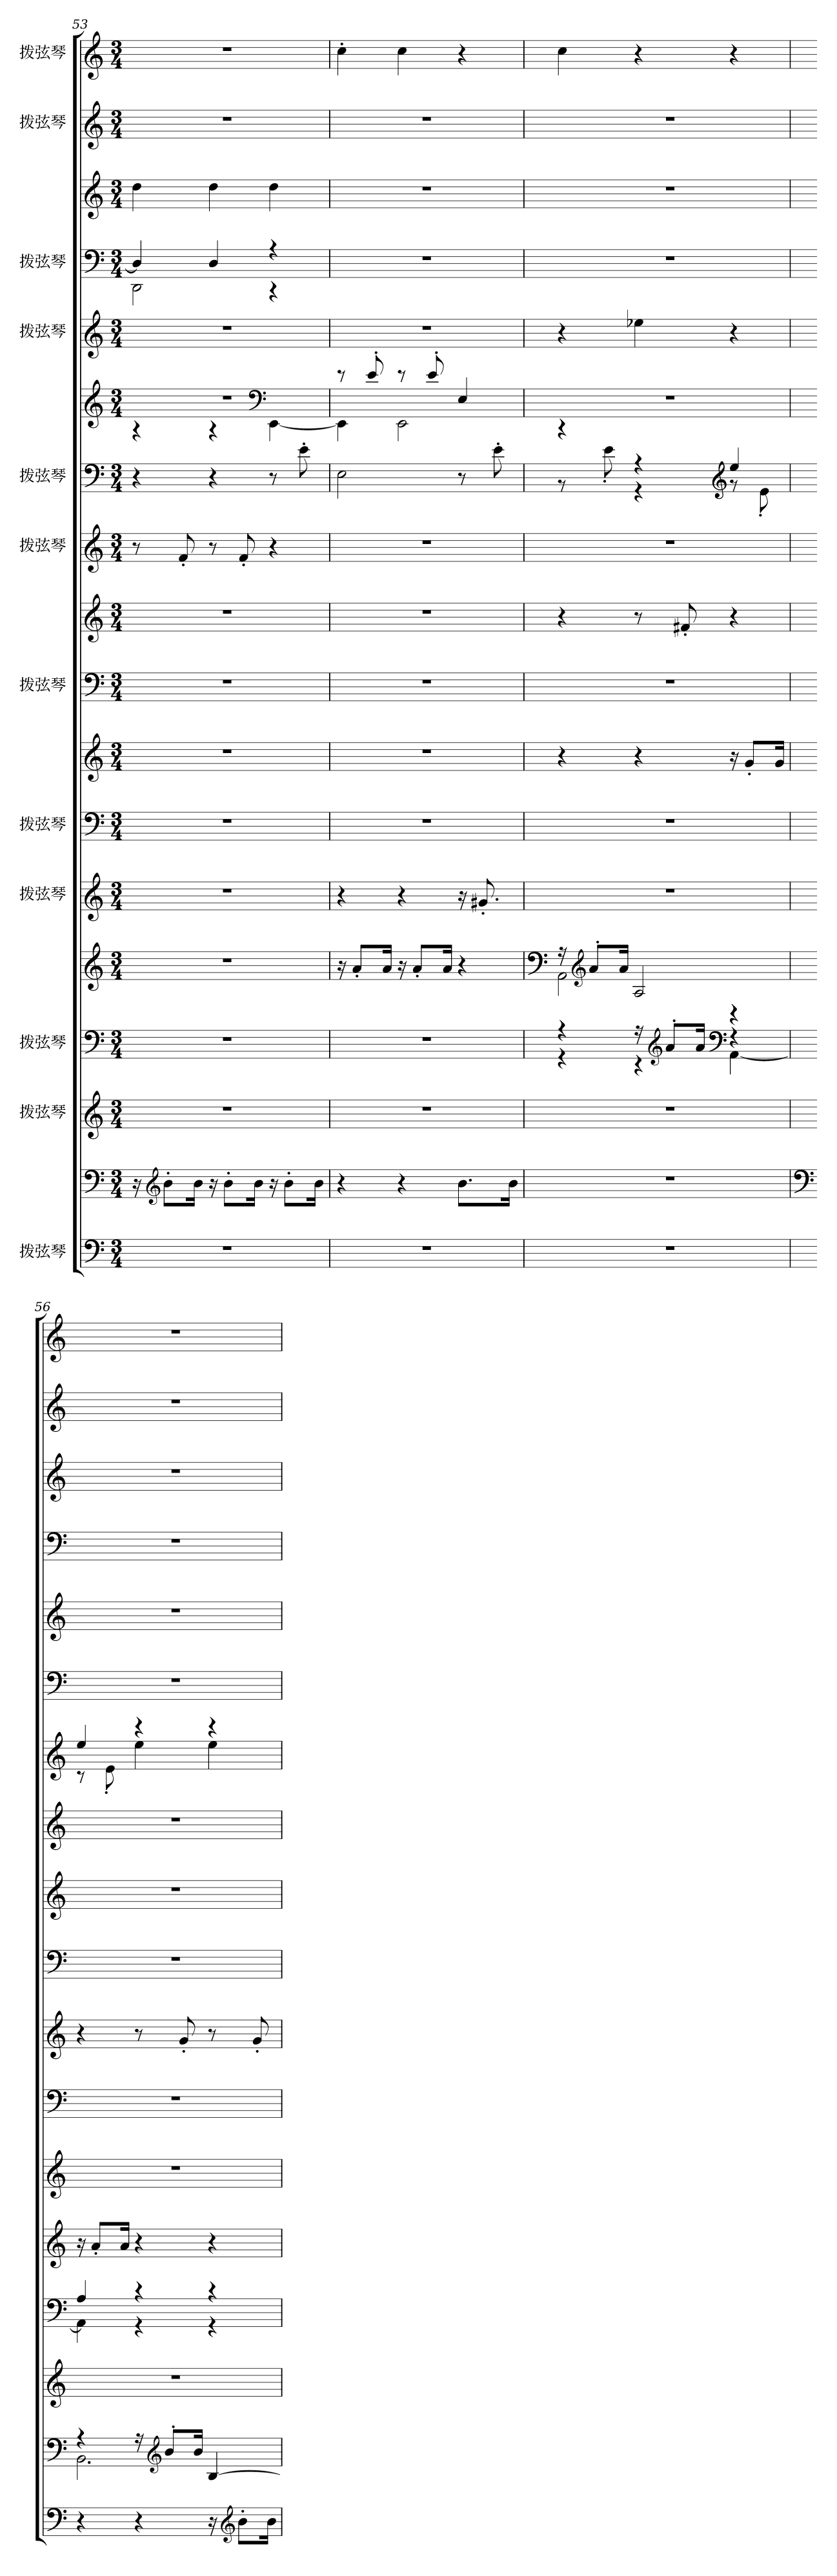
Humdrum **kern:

**kern	**kern	**kern	**kern	**kern	**kern	**kern	**kern	**kern	**kern	**kern	**kern	**kern	**kern	**kern	**kern	**kern	**kern
*part12	*part12	*part11	*part10	*part10	*part9	*part8	*part8	*part7	*part7	*part6	*part5	*part5	*part4	*part3	*part3	*part2	*part1
*staff18	*staff17	*staff16	*staff15	*staff14	*staff13	*staff12	*staff11	*staff10	*staff9	*staff8	*staff7	*staff6	*staff5	*staff4	*staff3	*staff2	*staff1
*I"拨弦琴	*	*I"拨弦琴	*I"拨弦琴	*	*I"拨弦琴	*I"拨弦琴	*	*I"拨弦琴	*	*I"拨弦琴	*I"拨弦琴	*	*I"拨弦琴	*I"拨弦琴	*	*I"拨弦琴	*I"拨弦琴
!!LO:PB:g=z
*clefF4	*clefF4	*clefG2	*clefF4	*clefG2	*clefG2	*clefF4	*clefG2	*clefF4	*clefG2	*clefG2	*clefF4	*clefG2	*clefG2	*clefF4	*clefG2	*clefG2	*clefG2
*k[]	*k[]	*k[]	*k[]	*k[]	*k[]	*k[]	*k[]	*k[]	*k[]	*k[]	*k[]	*k[]	*k[]	*k[]	*k[]	*k[]	*k[]
*M3/4	*M3/4	*M3/4	*M3/4	*M3/4	*M3/4	*M3/4	*M3/4	*M3/4	*M3/4	*M3/4	*M3/4	*M3/4	*M3/4	*M3/4	*M3/4	*M3/4	*M3/4
=53	=53	=53	=53	=53	=53	=53	=53	=53	=53	=53	=53	=53	=53	=53	=53	=53	=53
*	*	*	*	*	*	*	*	*	*	*	*	*^	*	*^	*	*	*
2.r	16r	2.r	2.r	2.r	2.r	2.r	2.r	2.r	2.r	8r	4r	2.r	4r	2.r	4D/]	2DD\	4dd\	2.r	2.r
*	*clefG2	*	*	*	*	*	*	*	*	*	*	*	*	*	*	*	*	*	*
.	8b'\L	.	.	.	.	.	.	.	.	.	.	.	.	.	.	.	.	.	.
.	.	.	.	.	.	.	.	.	.	8f'/	.	.	.	.	.	.	.	.	.
.	16b\Jk	.	.	.	.	.	.	.	.	.	.	.	.	.	.	.	.	.	.
.	16r	.	.	.	.	.	.	.	.	8r	4r	.	4r	.	4D/	.	4dd\	.	.
.	8b'\L	.	.	.	.	.	.	.	.	.	.	.	.	.	.	.	.	.	.
.	.	.	.	.	.	.	.	.	.	8f'/	.	.	.	.	.	.	.	.	.
.	16b\Jk	.	.	.	.	.	.	.	.	.	.	.	.	.	.	.	.	.	.
*	*	*	*	*	*	*	*	*	*	*	*	*clefF4	*	*	*	*	*	*	*
.	16r	.	.	.	.	.	.	.	.	4r	8r	.	[4EE\	.	4r	4r	4dd\	.	.
.	8b'\L	.	.	.	.	.	.	.	.	.	.	.	.	.	.	.	.	.	.
.	.	.	.	.	.	.	.	.	.	.	8e'\	.	.	.	.	.	.	.	.
.	16b\Jk	.	.	.	.	.	.	.	.	.	.	.	.	.	.	.	.	.	.
*	*	*	*	*	*	*	*	*	*	*	*	*	*	*	*v	*v	*	*	*
=54	=54	=54	=54	=54	=54	=54	=54	=54	=54	=54	=54	=54	=54	=54	=54	=54	=54	=54
2.r	4r	2.r	2.r	16r	4r	2.r	2.r	2.r	2.r	2.r	2E\	8r	4EE\]	2.r	2.r	2.r	2.r	4cc'\
.	.	.	.	8a'/L	.	.	.	.	.	.	.	.	.	.	.	.	.	.
.	.	.	.	.	.	.	.	.	.	.	.	8e'/	.	.	.	.	.	.
.	.	.	.	16a/Jk	.	.	.	.	.	.	.	.	.	.	.	.	.	.
.	4r	.	.	16r	4r	.	.	.	.	.	.	8r	2EE\	.	.	.	.	4cc\
.	.	.	.	8a'/L	.	.	.	.	.	.	.	.	.	.	.	.	.	.
.	.	.	.	.	.	.	.	.	.	.	.	8e'/	.	.	.	.	.	.
.	.	.	.	16a/Jk	.	.	.	.	.	.	.	.	.	.	.	.	.	.
.	8.b\L	.	.	4r	16r	.	.	.	.	.	8r	4E/	.	.	.	.	.	4r
.	.	.	.	.	8.g#X'/	.	.	.	.	.	.	.	.	.	.	.	.	.
.	.	.	.	.	.	.	.	.	.	.	8e'\	.	.	.	.	.	.	.
.	16b\Jk	.	.	.	.	.	.	.	.	.	.	.	.	.	.	.	.	.
*	*	*	*	*	*	*	*	*	*	*	*	*v	*v	*	*	*	*	*
=55	=55	=55	=55	=55	=55	=55	=55	=55	=55	=55	=55	=55	=55	=55	=55	=55	=55
*	*	*	*	*clefF4	*	*	*	*	*	*	*	*	*	*	*	*	*
*	*	*	*^	*^	*	*	*	*	*	*	*^	*	*	*	*	*	*
2.r	2.r	2.r	4r	4r	16r	2AA\	2.r	2.r	4r	2.r	4r	2.r	4r	8r	2.r	4r	2.r	2.r	2.r	4cc\
*	*	*	*	*	*clefG2	*	*	*	*	*	*	*	*	*	*	*	*	*	*	*
.	.	.	.	.	8a'/L	.	.	.	.	.	.	.	.	.	.	.	.	.	.	.
.	.	.	.	.	.	.	.	.	.	.	.	.	.	8e'\	.	.	.	.	.	.
.	.	.	.	.	16a/Jk	.	.	.	.	.	.	.	.	.	.	.	.	.	.	.
.	.	.	16r	4r	2A/	.	.	.	4r	.	8r	.	4r	4r	.	4ee-X\	.	.	.	4r
*	*	*	*clefG2	*	*	*	*	*	*	*	*	*	*	*	*	*	*	*	*	*
.	.	.	8a'/L	.	.	.	.	.	.	.	.	.	.	.	.	.	.	.	.	.
.	.	.	.	.	.	.	.	.	.	.	8f#X'/	.	.	.	.	.	.	.	.	.
.	.	.	16a/Jk	.	.	.	.	.	.	.	.	.	.	.	.	.	.	.	.	.
*	*	*	*clefF4	*	*	*	*	*	*	*	*	*	*clefG2	*	*	*	*	*	*	*
.	.	.	4r	[4AA\	.	4r	.	.	16r	.	4r	.	4ee/	8r	.	4r	.	.	.	4r
.	.	.	.	.	.	.	.	.	8g'/L	.	.	.	.	.	.	.	.	.	.	.
.	.	.	.	.	.	.	.	.	.	.	.	.	.	8e'\	.	.	.	.	.	.
.	.	.	.	.	.	.	.	.	16g/Jk	.	.	.	.	.	.	.	.	.	.	.
*	*	*	*	*	*v	*v	*	*	*	*	*	*	*	*	*	*	*	*	*	*
!!LO:PB:g=z
=56	=56	=56	=56	=56	=56	=56	=56	=56	=56	=56	=56	=56	=56	=56	=56	=56	=56	=56	=56
*	*clefF4	*	*	*	*	*	*	*	*	*	*	*	*	*	*	*	*	*	*
*	*^	*	*	*	*	*	*	*	*	*	*	*	*	*	*	*	*	*	*
4r	4r	2.BB\	2.r	4A/	4AA\]	16r	2.r	2.r	4r	2.r	2.r	2.r	4ee/	8r	2.r	2.r	2.r	2.r	2.r	2.r
.	.	.	.	.	.	8a'/L	.	.	.	.	.	.	.	.	.	.	.	.	.	.
.	.	.	.	.	.	.	.	.	.	.	.	.	.	8e'\	.	.	.	.	.	.
.	.	.	.	.	.	16a/Jk	.	.	.	.	.	.	.	.	.	.	.	.	.	.
4r	16r	.	.	4r	4r	4r	.	.	8r	.	.	.	4r	4ee\	.	.	.	.	.	.
*	*clefG2	*	*	*	*	*	*	*	*	*	*	*	*	*	*	*	*	*	*	*
.	8b'/L	.	.	.	.	.	.	.	.	.	.	.	.	.	.	.	.	.	.	.
.	.	.	.	.	.	.	.	.	8g'/	.	.	.	.	.	.	.	.	.	.	.
.	16b/Jk	.	.	.	.	.	.	.	.	.	.	.	.	.	.	.	.	.	.	.
16r	[4B/	.	.	4r	4r	4r	.	.	8r	.	.	.	4r	4ee\	.	.	.	.	.	.
*clefG2	*	*	*	*	*	*	*	*	*	*	*	*	*	*	*	*	*	*	*	*
8b'\L	.	.	.	.	.	.	.	.	.	.	.	.	.	.	.	.	.	.	.	.
.	.	.	.	.	.	.	.	.	8g'/	.	.	.	.	.	.	.	.	.	.	.
16b\Jk	.	.	.	.	.	.	.	.	.	.	.	.	.	.	.	.	.	.	.	.
*	*v	*v	*	*v	*v	*	*	*	*	*	*	*	*v	*v	*	*	*	*	*	*
=	=	=	=	=	=	=	=	=	=	=	=	=	=	=	=	=	=
*-	*-	*-	*-	*-	*-	*-	*-	*-	*-	*-	*-	*-	*-	*-	*-	*-	*-
